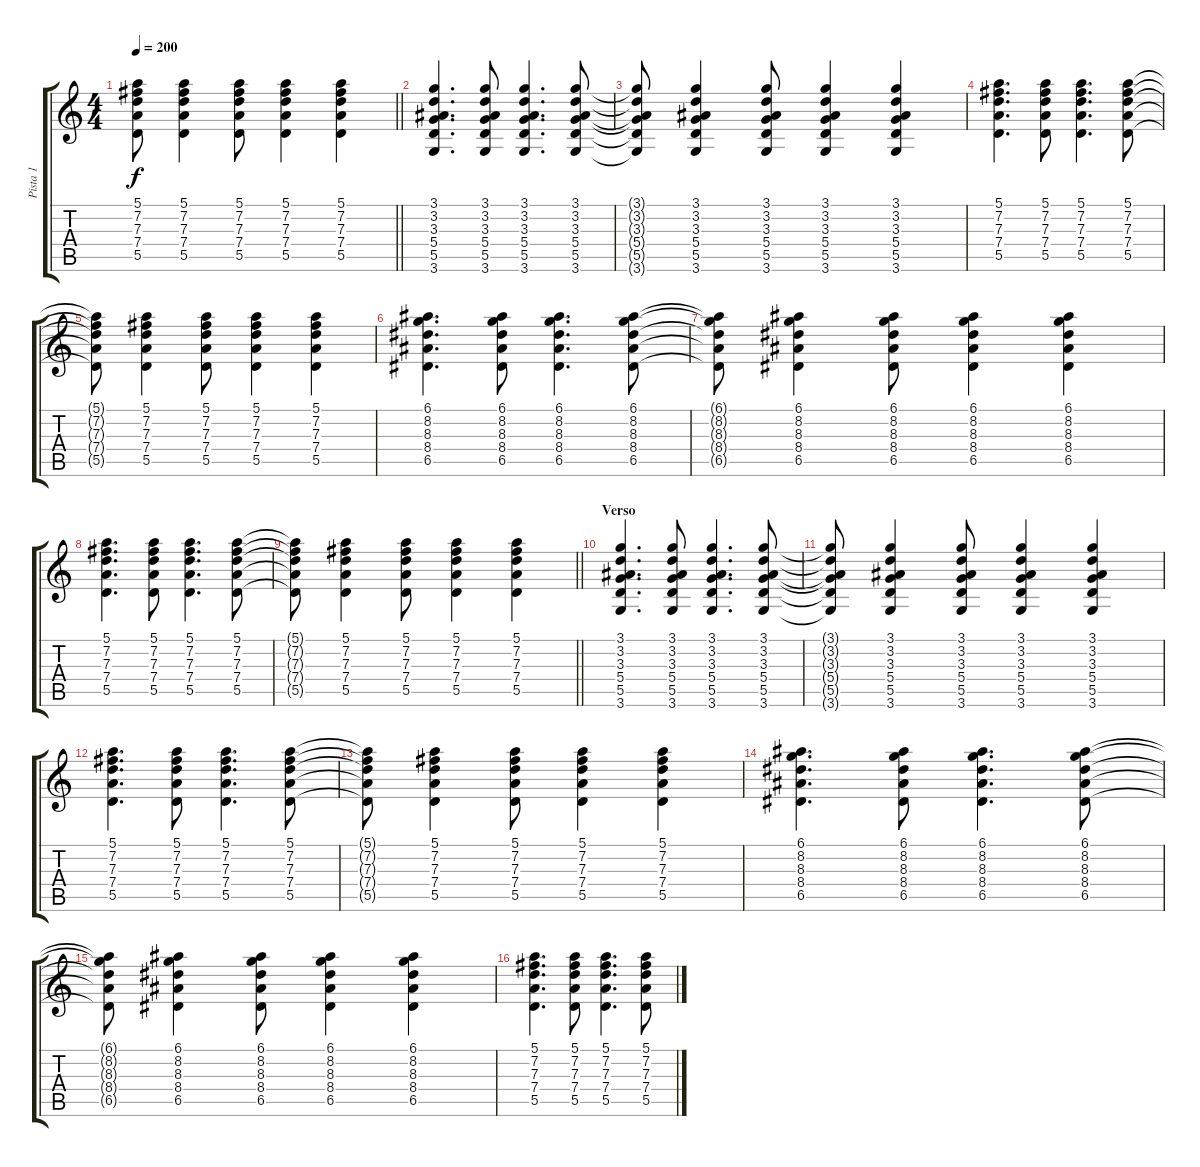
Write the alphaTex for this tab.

\track ("Pista 1" "Pista 1") {mute instrument acousticguitarnylon}
\staff {score tabs}
\tuning (E4 B3 G3 D3 A2 E2) {hide}
\ts (4 4)
\tempo 200
\clef g2
\barLineRight lightlight
\ks c
(5.1{t} 7.2{t} 7.3{t} 7.4{t} 5.5{t}).8{dy f} (5.1 7.2 7.3 7.4 5.5).4 (5.1 7.2 7.3 7.4 5.5).8 (5.1 7.2 7.3 7.4 5.5).4 (5.1 7.2 7.3 7.4 5.5).4 |
\section ("" "")
(3.1 3.2 3.3 5.4 5.5 3.6).4{d} (3.1 3.2 3.3 5.4 5.5 3.6).8 (3.1 3.2 3.3 5.4 5.5 3.6).4{d} (3.1 3.2 3.3 5.4 5.5 3.6).8 |
(3.1{t} 3.2{t} 3.3{t} 5.4{t} 5.5{t} 3.6{t}).8 (3.1 3.2 3.3 5.4 5.5 3.6).4 (3.1 3.2 3.3 5.4 5.5 3.6).8 (3.1 3.2 3.3 5.4 5.5 3.6).4 (3.1 3.2 3.3 5.4 5.5 3.6).4 |
(5.1 7.2 7.3 7.4 5.5).4{d} (5.1 7.2 7.3 7.4 5.5).8 (5.1 7.2 7.3 7.4 5.5).4{d} (5.1 7.2 7.3 7.4 5.5).8 |
(5.1{t} 7.2{t} 7.3{t} 7.4{t} 5.5{t}).8 (5.1 7.2 7.3 7.4 5.5).4 (5.1 7.2 7.3 7.4 5.5).8 (5.1 7.2 7.3 7.4 5.5).4 (5.1 7.2 7.3 7.4 5.5).4 |
(6.1 8.2 8.3 8.4 6.5).4{d} (6.1 8.2 8.3 8.4 6.5).8 (6.1 8.2 8.3 8.4 6.5).4{d} (6.1 8.2 8.3 8.4 6.5).8 |
(6.1{t} 8.2{t} 8.3{t} 8.4{t} 6.5{t}).8 (6.1 8.2 8.3 8.4 6.5).4 (6.1 8.2 8.3 8.4 6.5).8 (6.1 8.2 8.3 8.4 6.5).4 (6.1 8.2 8.3 8.4 6.5).4 |
(5.1 7.2 7.3 7.4 5.5).4{d} (5.1 7.2 7.3 7.4 5.5).8 (5.1 7.2 7.3 7.4 5.5).4{d} (5.1 7.2 7.3 7.4 5.5).8 |
\barLineRight lightlight
(5.1{t} 7.2{t} 7.3{t} 7.4{t} 5.5{t}).8 (5.1 7.2 7.3 7.4 5.5).4 (5.1 7.2 7.3 7.4 5.5).8 (5.1 7.2 7.3 7.4 5.5).4 (5.1 7.2 7.3 7.4 5.5).4 |
\section ("" "Verso")
(3.1 3.2 3.3 5.4 5.5 3.6).4{d} (3.1 3.2 3.3 5.4 5.5 3.6).8 (3.1 3.2 3.3 5.4 5.5 3.6).4{d} (3.1 3.2 3.3 5.4 5.5 3.6).8 |
(3.1{t} 3.2{t} 3.3{t} 5.4{t} 5.5{t} 3.6{t}).8 (3.1 3.2 3.3 5.4 5.5 3.6).4 (3.1 3.2 3.3 5.4 5.5 3.6).8 (3.1 3.2 3.3 5.4 5.5 3.6).4 (3.1 3.2 3.3 5.4 5.5 3.6).4 |
(5.1 7.2 7.3 7.4 5.5).4{d} (5.1 7.2 7.3 7.4 5.5).8 (5.1 7.2 7.3 7.4 5.5).4{d} (5.1 7.2 7.3 7.4 5.5).8 |
(5.1{t} 7.2{t} 7.3{t} 7.4{t} 5.5{t}).8 (5.1 7.2 7.3 7.4 5.5).4 (5.1 7.2 7.3 7.4 5.5).8 (5.1 7.2 7.3 7.4 5.5).4 (5.1 7.2 7.3 7.4 5.5).4 |
(6.1 8.2 8.3 8.4 6.5).4{d} (6.1 8.2 8.3 8.4 6.5).8 (6.1 8.2 8.3 8.4 6.5).4{d} (6.1 8.2 8.3 8.4 6.5).8 |
(6.1{t} 8.2{t} 8.3{t} 8.4{t} 6.5{t}).8 (6.1 8.2 8.3 8.4 6.5).4 (6.1 8.2 8.3 8.4 6.5).8 (6.1 8.2 8.3 8.4 6.5).4 (6.1 8.2 8.3 8.4 6.5).4 |
(5.1 7.2 7.3 7.4 5.5).4{d} (5.1 7.2 7.3 7.4 5.5).8 (5.1 7.2 7.3 7.4 5.5).4{d} (5.1 7.2 7.3 7.4 5.5).8
